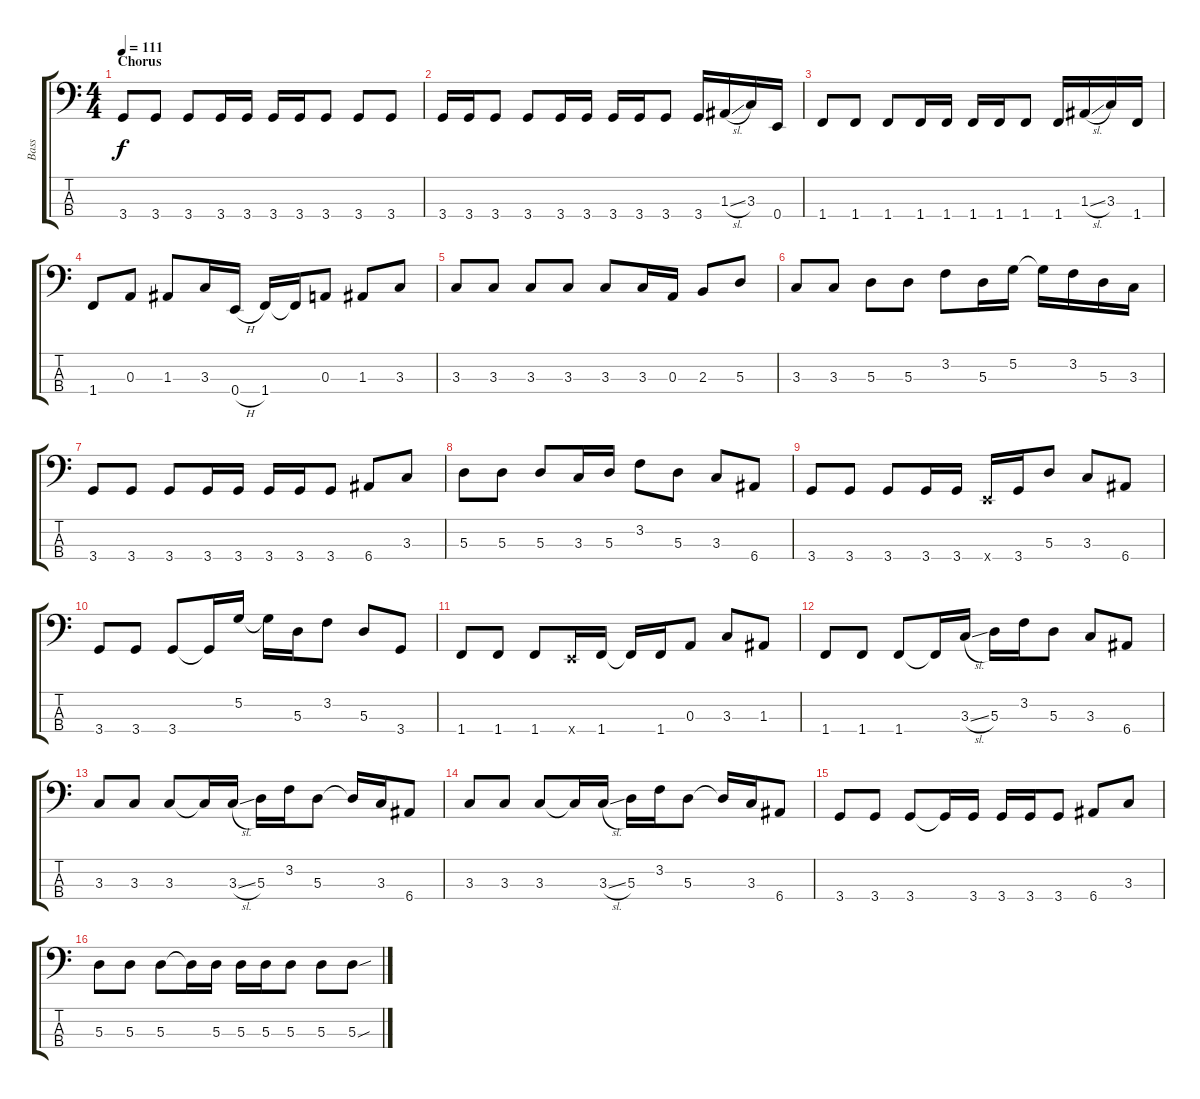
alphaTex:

\track ("Bass" "Bass") {instrument electricbassfinger}
\staff {score tabs}
\tuning (G2 D2 A1 E1) {hide}
\ts (4 4)
\section ("" "Chorus")
\tempo 111
\clef f4
\ks c
3.4.8{dy f} 3.4.8 3.4.8 3.4.16 3.4.16 3.4.16 3.4.16 3.4.8 3.4.8 3.4.8 |
3.4.16 3.4.16 3.4.8 3.4.8 3.4.16 3.4.16 3.4.16 3.4.16 3.4.8 3.4.16 1.3{sl}.16 3.3.16 0.4.16 |
1.4.8 1.4.8 1.4.8 1.4.16 1.4.16 1.4.16 1.4.16 1.4.8 1.4.16 1.3{sl}.16 3.3.16 1.4.16 |
1.4.8 0.3.8 1.3.8 3.3.16 0.4{h}.16 1.4.16 1.4{t}.16 0.3.8 1.3.8 3.3.8 |
3.3.8 3.3.8 3.3.8 3.3.8 3.3.8 3.3.16 0.3.16 2.3.8 5.3.8 |
3.3.8 3.3.8 5.3.8 5.3.8 3.2.8 5.3.16 5.2.16 5.2{t}.16 3.2.16 5.3.16 3.3.16 |
3.4.8 3.4.8 3.4.8 3.4.16 3.4.16 3.4.16 3.4.16 3.4.8 6.4.8 3.3.8 |
5.3.8 5.3.8 5.3.8 3.3.16 5.3.16 3.2.8 5.3.8 3.3.8 6.4.8 |
3.4.8 3.4.8 3.4.8 3.4.16 3.4.16 0.4{x}.16 3.4.16 5.3.8 3.3.8 6.4.8 |
3.4.8 3.4.8 3.4.8 3.4{t}.16 5.2.16 5.2{t}.16 5.3.16 3.2.8 5.3.8 3.4.8 |
1.4.8 1.4.8 1.4.8 0.4{x}.16 1.4.16 1.4{t}.16 1.4.16 0.3.8 3.3.8 1.3.8 |
1.4.8 1.4.8 1.4.8 1.4{t}.16 3.3{sl}.16 5.3.16 3.2.16 5.3.8 3.3.8 6.4.8 |
3.3.8 3.3.8 3.3.8 3.3{t}.16 3.3{sl}.16 5.3.16 3.2.16 5.3.8 5.3{t}.16 3.3.16 6.4.8 |
3.3.8 3.3.8 3.3.8 3.3{t}.16 3.3{sl}.16 5.3.16 3.2.16 5.3.8 5.3{t}.16 3.3.16 6.4.8 |
3.4.8 3.4.8 3.4.8 3.4{t}.16 3.4.16 3.4.16 3.4.16 3.4.8 6.4.8 3.3.8 |
5.3.8 5.3.8 5.3.8 5.3{t}.16 5.3.16 5.3.16 5.3.16 5.3.8 5.3.8 5.3{sou}.8
